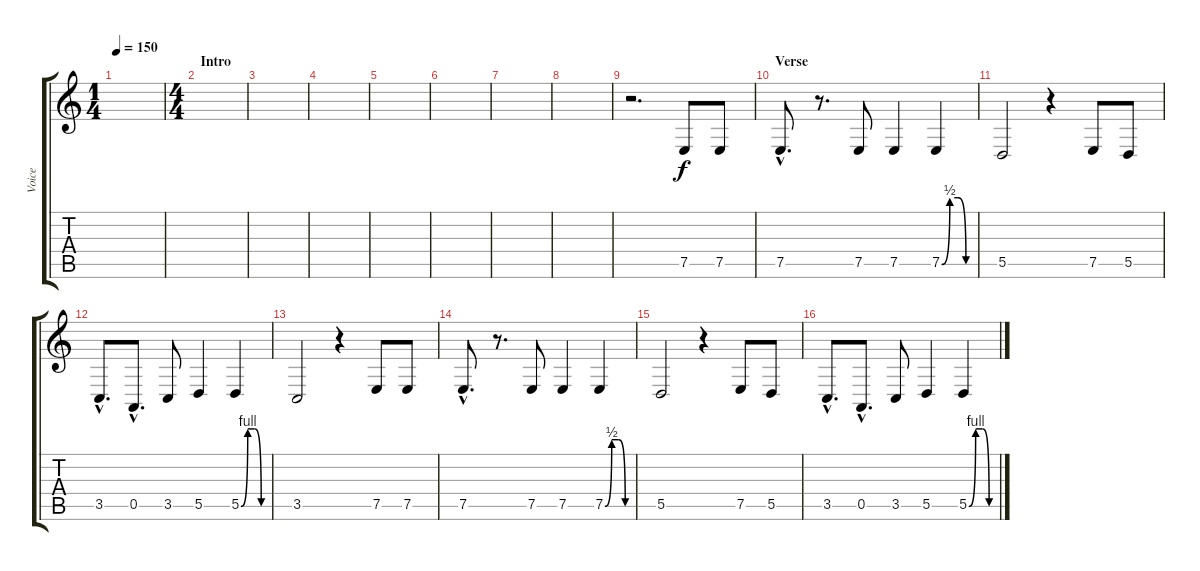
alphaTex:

\track ("Voice" "Voice") {instrument choiraahs}
\staff {score tabs}
\tuning (E4 B3 G3 D3 A2 E2) {hide}
\ts (1 4)
\tempo 150
\clef g2
\ks c
|
\ts (4 4)
\section ("" "Intro")
|
|
|
|
|
|
|
r.2{d} 7.5.8 7.5.8 |
\section ("" "Verse")
7.5{hac}.8{d} r.8{d} 7.5.8 7.5.4 7.5{be (custom 0 0 15 2 30 2 45 0 60 0)}.4 |
5.5.2 r.4 7.5.8 5.5.8 |
3.5{hac}.8{d} 0.5{hac}.8{d} 3.5.8 5.5.4 5.5{be (custom 0 0 15 4 30 4 45 0 60 0)}.4 |
3.5.2 r.4 7.5.8 7.5.8 |
7.5{hac}.8{d} r.8{d} 7.5.8 7.5.4 7.5{be (custom 0 0 15 2 30 2 45 0 60 0)}.4 |
5.5.2 r.4 7.5.8 5.5.8 |
3.5{hac}.8{d} 0.5{hac}.8{d} 3.5.8 5.5.4 5.5{be (custom 0 0 15 4 30 4 45 0 60 0)}.4
